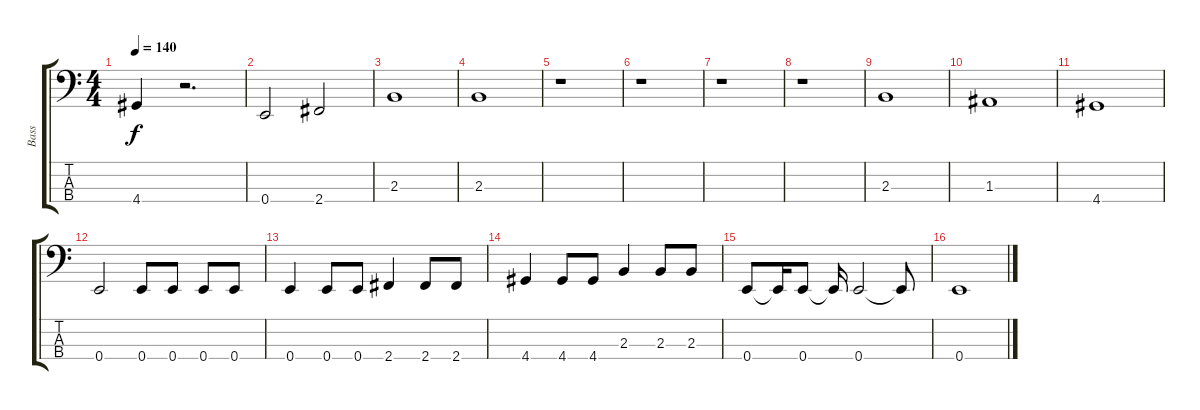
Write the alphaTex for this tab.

\track ("Bass" "Bass") {instrument electricbasspick}
\staff {score tabs}
\tuning (G2 D2 A1 E1) {hide}
\ts (4 4)
\tempo 140
\clef f4
\ks c
4.4.4{dy f} r.2{d} |
0.4.2 2.4.2 |
2.3.1 |
2.3.1 |
r.1 |
r.1 |
r.1 |
r.1 |
2.3.1 |
1.3.1 |
4.4.1 |
0.4.2 0.4.8 0.4.8 0.4.8 0.4.8 |
0.4.4 0.4.8 0.4.8 2.4.4 2.4.8 2.4.8 |
4.4.4 4.4.8 4.4.8 2.3.4 2.3.8 2.3.8 |
0.4.8 0.4{t}.16 0.4.8 0.4{t}.16 0.4.2 0.4{t}.8 |
0.4.1
